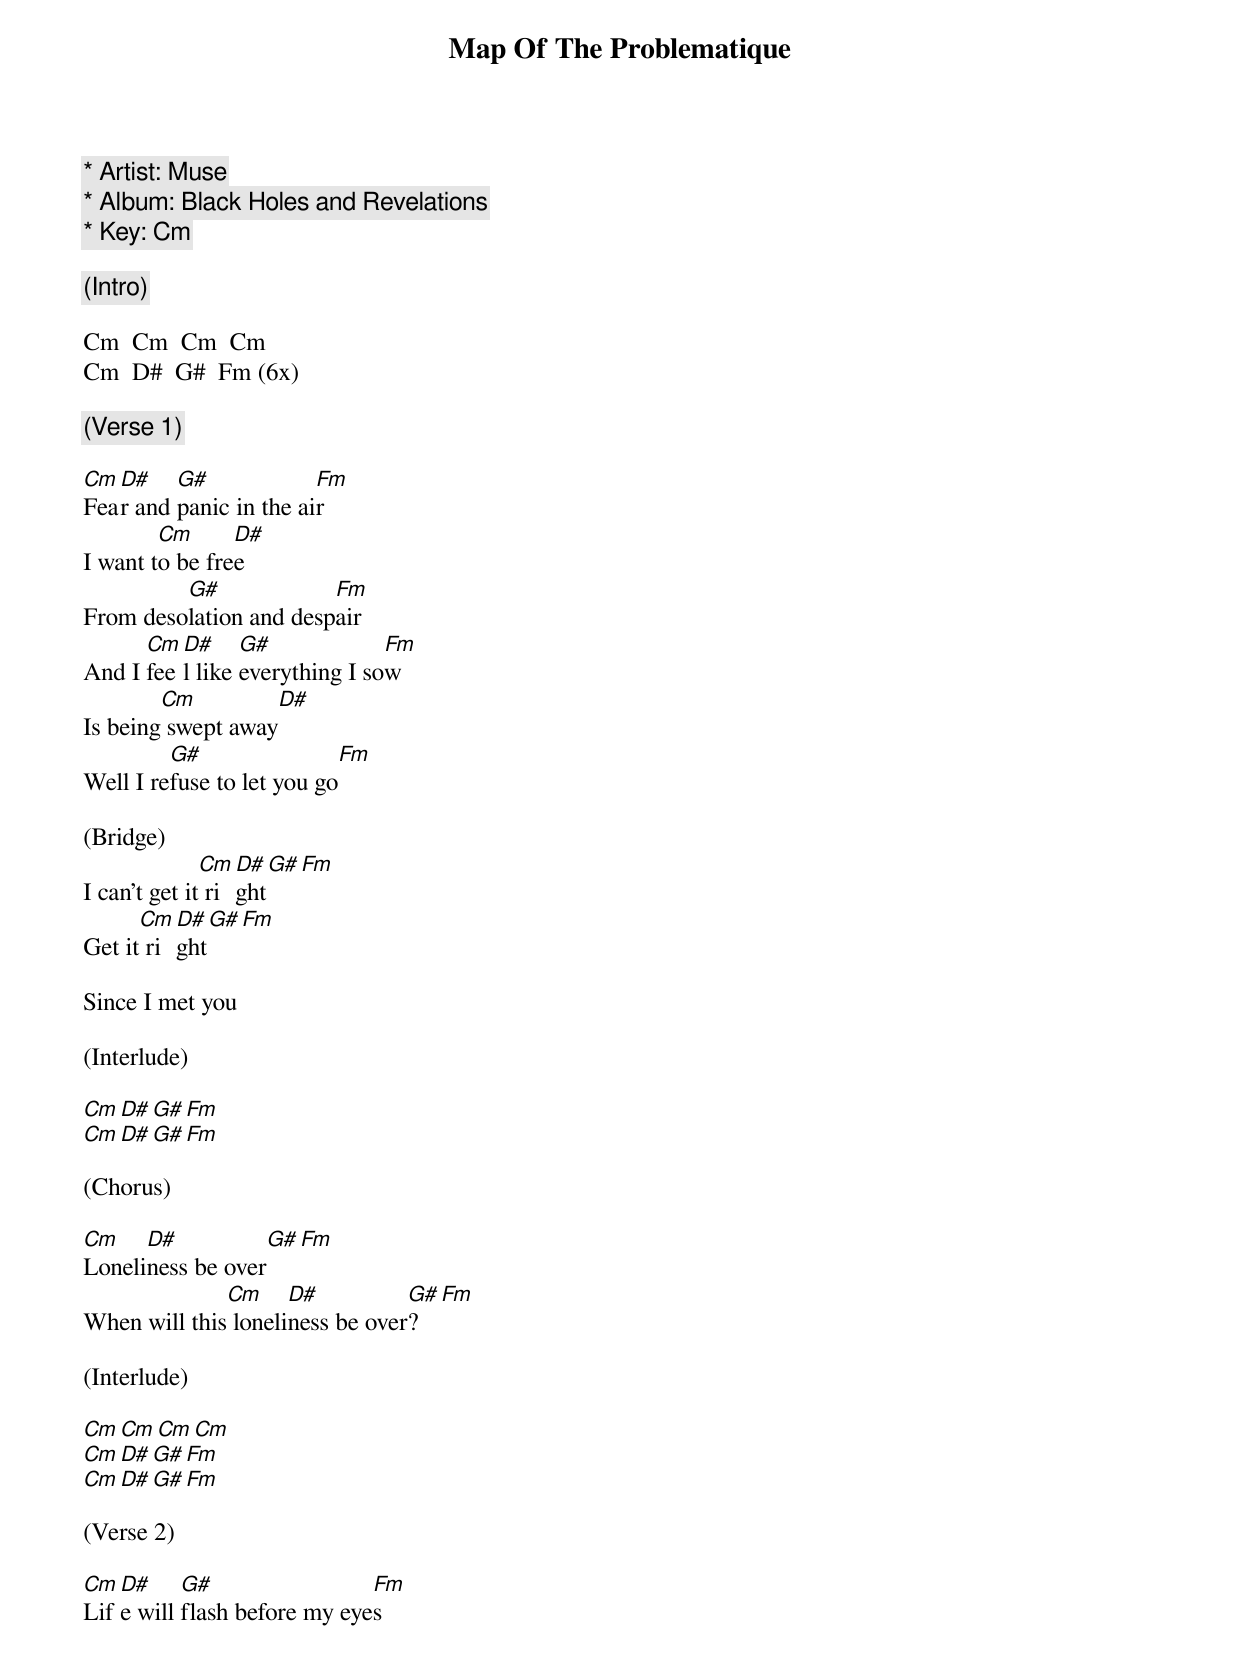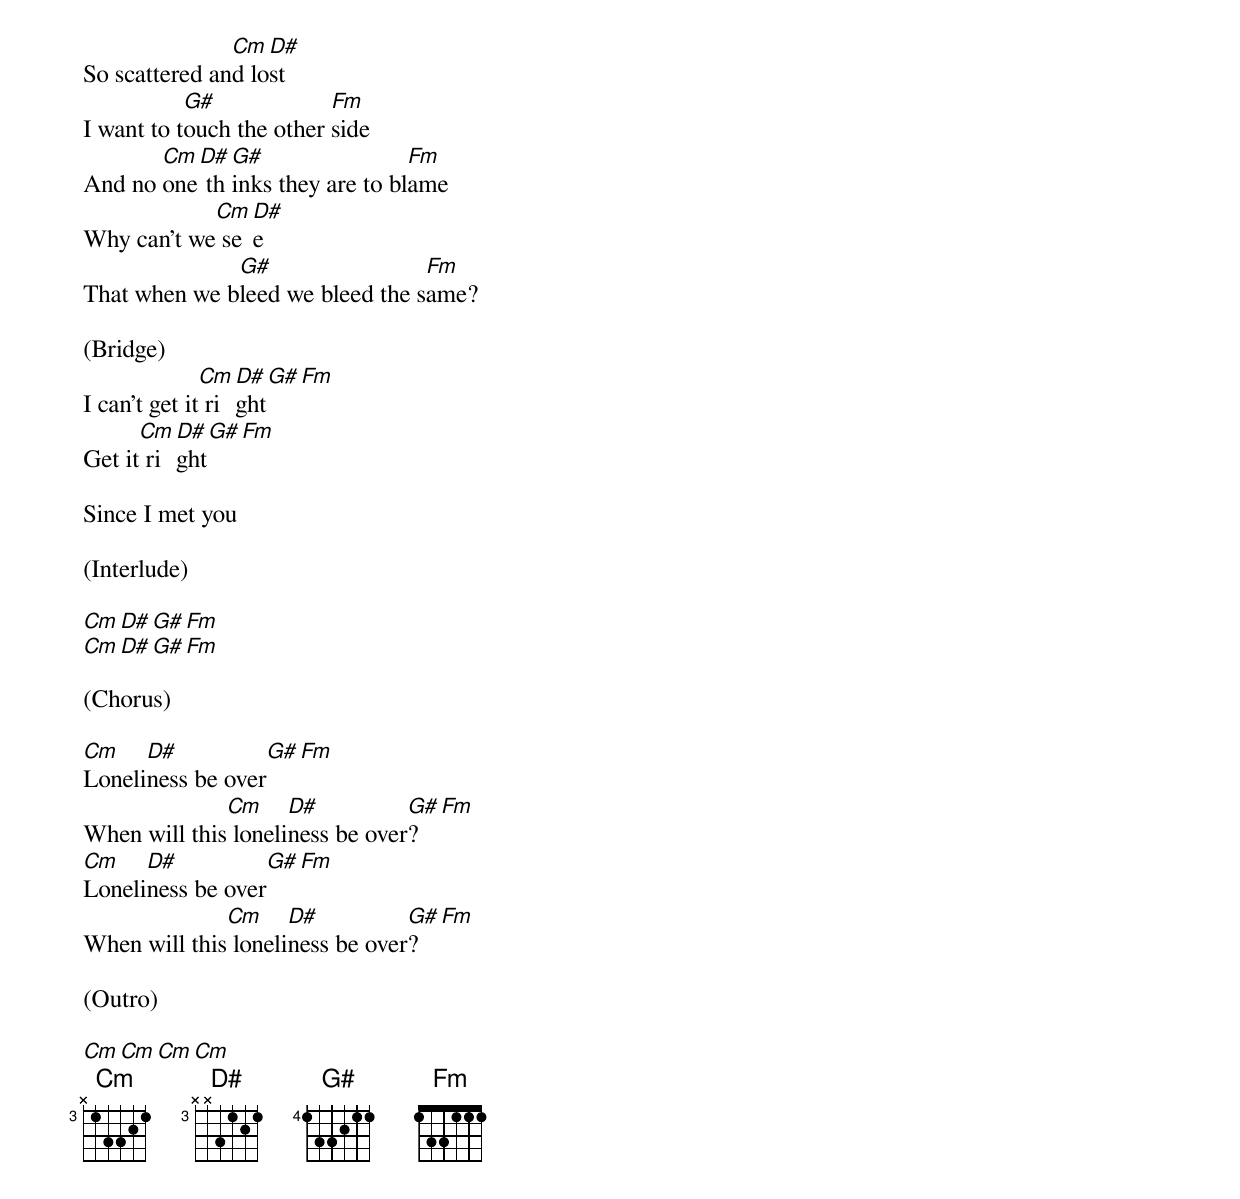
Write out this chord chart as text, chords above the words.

Map Of The Problematique

* Artist: Muse
* Album: Black Holes and Revelations
* Key: Cm

(Intro)

Cm  Cm  Cm  Cm
Cm  D#  G#  Fm (6x)

(Verse 1)

Cm D#    G#             Fm
Fear and panic in the air
        Cm      D#
I want to be free
         G#             Fm
From desolation and despair
      Cm D#     G#             Fm
And I feel like everything I sow
        Cm         D#
Is being swept away
         G#                Fm
Well I refuse to let you go

(Bridge)
              Cm D# G# Fm
I can't get it right
      Cm D# G# Fm
Get it right

Since I met you

(Interlude)

Cm  D#  G#  Fm
Cm  D#  G#  Fm

(Chorus)

Cm    D#          G#  Fm
Loneliness be over
              Cm     D#          G#  Fm
When will this loneliness be over?

(Interlude)

Cm  Cm  Cm  Cm
Cm  D#  G#  Fm
Cm  D#  G#  Fm

(Verse 2)

Cm D#     G#                 Fm
Life will flash before my eyes
               Cm  D#
So scattered and lost
           G#             Fm
I want to touch the other side
       Cm D# G#                 Fm
And no one thinks they are to blame
            Cm D#
Why can't we see
              G#                 Fm
That when we bleed we bleed the same?

(Bridge)
              Cm D# G# Fm
I can't get it right
      Cm D# G# Fm
Get it right

Since I met you

(Interlude)

Cm  D#  G#  Fm
Cm  D#  G#  Fm

(Chorus)

Cm    D#          G#  Fm
Loneliness be over
              Cm     D#          G#  Fm
When will this loneliness be over?
Cm    D#          G#  Fm
Loneliness be over
              Cm     D#          G#  Fm
When will this loneliness be over?

(Outro)

Cm  Cm  Cm  Cm
